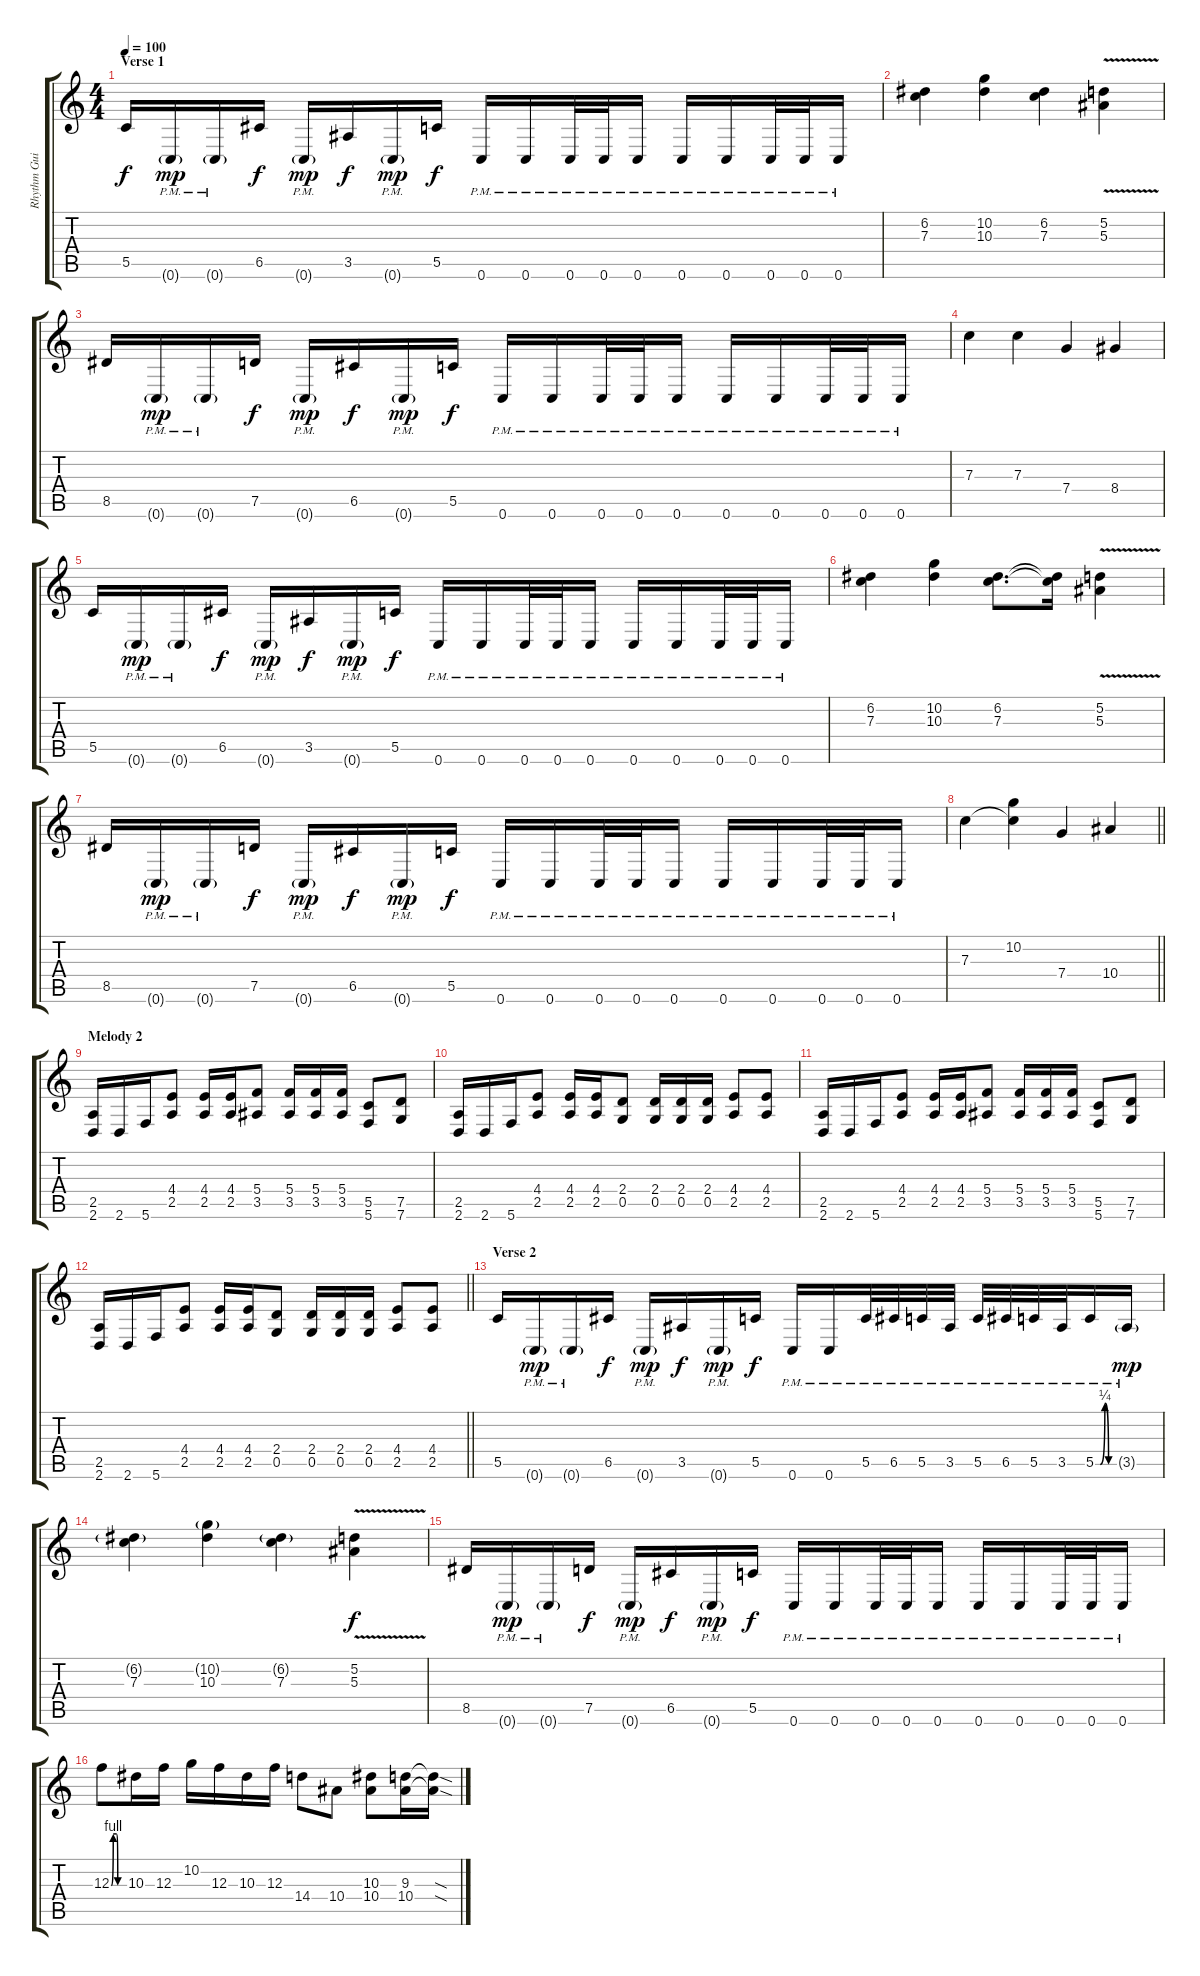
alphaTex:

\track ("Rhythm Guitar R/Roope" "Rhythm Gui") {instrument distortionguitar}
\staff {score tabs}
\tuning (D4 A3 F3 C3 G2 C2) {hide}
\ts (4 4)
\section ("" "Verse 1")
\tempo 100
\clef g2
\ks c
5.5.16{dy f} 0.6{g pm}.16{dy mp} 0.6{g pm}.16 6.5.16{dy f} 0.6{g pm}.16{dy mp} 3.5.16{dy f} 0.6{g pm}.16{dy mp} 5.5.16{dy f} 0.6{pm}.16 0.6{pm}.16 0.6{pm}.32 0.6{pm}.32 0.6{pm}.16 0.6{pm}.16 0.6{pm}.16 0.6{pm}.32 0.6{pm}.32 0.6{pm}.16 |
(6.2 7.3).4 (10.2 10.3).4 (6.2 7.3).4 (5.2 5.3{v}).4 |
8.5.16 0.6{g pm}.16{dy mp} 0.6{g pm}.16 7.5.16{dy f} 0.6{g pm}.16{dy mp} 6.5.16{dy f} 0.6{g pm}.16{dy mp} 5.5.16{dy f} 0.6{pm}.16 0.6{pm}.16 0.6{pm}.32 0.6{pm}.32 0.6{pm}.16 0.6{pm}.16 0.6{pm}.16 0.6{pm}.32 0.6{pm}.32 0.6{pm}.16 |
7.3.4 7.3.4 7.4.4 8.4.4 |
5.5.16 0.6{g pm}.16{dy mp} 0.6{g pm}.16 6.5.16{dy f} 0.6{g pm}.16{dy mp} 3.5.16{dy f} 0.6{g pm}.16{dy mp} 5.5.16{dy f} 0.6{pm}.16 0.6{pm}.16 0.6{pm}.32 0.6{pm}.32 0.6{pm}.16 0.6{pm}.16 0.6{pm}.16 0.6{pm}.32 0.6{pm}.32 0.6{pm}.16 |
(6.2 7.3).4 (10.2 10.3).4 (6.2 7.3).8{d} (6.2{t} 7.3{t}).16 (5.2 5.3{v}).4 |
8.5.16 0.6{g pm}.16{dy mp} 0.6{g pm}.16 7.5.16{dy f} 0.6{g pm}.16{dy mp} 6.5.16{dy f} 0.6{g pm}.16{dy mp} 5.5.16{dy f} 0.6{pm}.16 0.6{pm}.16 0.6{pm}.32 0.6{pm}.32 0.6{pm}.16 0.6{pm}.16 0.6{pm}.16 0.6{pm}.32 0.6{pm}.32 0.6{pm}.16 |
\barLineRight lightlight
7.3.4 (10.2 7.3{t}).4 7.4.4 10.4.4 |
\section ("" "Melody 2")
(2.5 2.6).16 2.6.16 5.6.16 (4.4 2.5).8 (4.4 2.5).16 (4.4 2.5).16 (5.4 3.5).8 (5.4 3.5).16 (5.4 3.5).16 (5.4 3.5).16 (5.5 5.6).8 (7.5 7.6).8 |
(2.5 2.6).16 2.6.16 5.6.16 (4.4 2.5).8 (4.4 2.5).16 (4.4 2.5).16 (2.4 0.5).8 (2.4 0.5).16 (2.4 0.5).16 (2.4 0.5).16 (4.4 2.5).8 (4.4 2.5).8 |
(2.5 2.6).16 2.6.16 5.6.16 (4.4 2.5).8 (4.4 2.5).16 (4.4 2.5).16 (5.4 3.5).8 (5.4 3.5).16 (5.4 3.5).16 (5.4 3.5).16 (5.5 5.6).8 (7.5 7.6).8 |
\barLineRight lightlight
(2.5 2.6).16 2.6.16 5.6.16 (4.4 2.5).8 (4.4 2.5).16 (4.4 2.5).16 (2.4 0.5).8 (2.4 0.5).16 (2.4 0.5).16 (2.4 0.5).16 (4.4 2.5).8 (4.4 2.5).8 |
\section ("" "Verse 2")
5.5.16 0.6{g pm}.16{dy mp} 0.6{g pm}.16 6.5.16{dy f} 0.6{g pm}.16{dy mp} 3.5.16{dy f} 0.6{g pm}.16{dy mp} 5.5.16{dy f} 0.6{pm}.16 0.6{pm}.16 5.5{pm}.32 6.5{pm}.32 5.5{pm}.32 3.5{pm}.32 5.5{pm}.32 6.5{pm}.32 5.5{pm}.32 3.5{pm}.32 5.5{be (custom 0 0 15 0 30 1 42 0 60 0) pm}.16 3.5{g pm}.16{dy mp} |
(6.2{g} 7.3).4 (10.2{g} 10.3).4 (6.2{g} 7.3).4 (5.2 5.3{v}).4{dy f} |
8.5.16 0.6{g pm}.16{dy mp} 0.6{g pm}.16 7.5.16{dy f} 0.6{g pm}.16{dy mp} 6.5.16{dy f} 0.6{g pm}.16{dy mp} 5.5.16{dy f} 0.6{pm}.16 0.6{pm}.16 0.6{pm}.32 0.6{pm}.32 0.6{pm}.16 0.6{pm}.16 0.6{pm}.16 0.6{pm}.32 0.6{pm}.32 0.6{pm}.16 |
12.3{be (custom 0 0 9 4 24 4 30 0 37 0 45 0 60 0)}.8 10.3.16 12.3.16 10.2.16 12.3.16 10.3.16 12.3.16 14.4.8 10.4.8 (10.3 10.4).8 (9.3 10.4).16 (9.3{sod t} 10.4{sod t}).16
